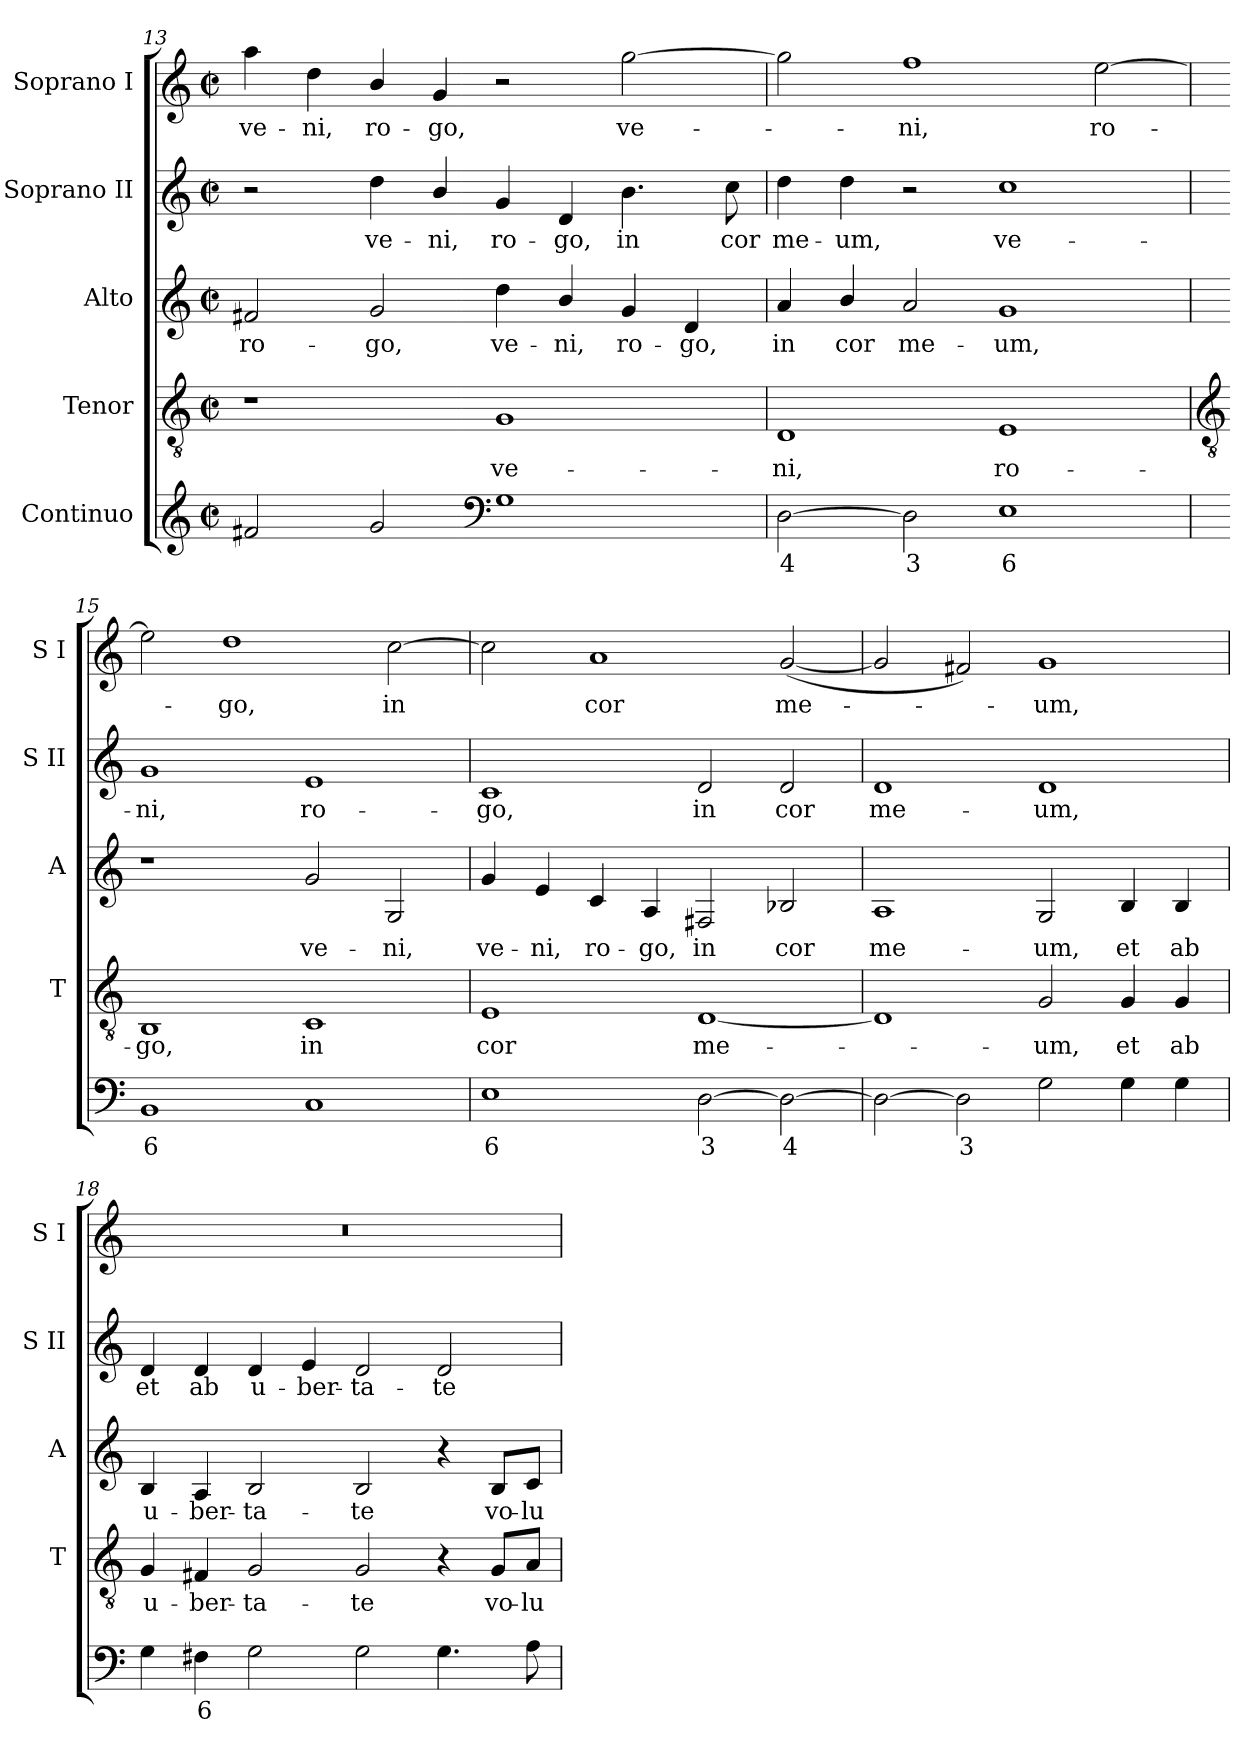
**kern	**text	**kern	**text	**kern	**text	**kern	**text	**kern	**text
*part5	*part5	*part4	*part4	*part3	*part3	*part2	*part2	*part1	*part1
*staff5	*staff5	*staff4	*staff4	*staff3	*staff3	*staff2	*staff2	*staff1	*staff1
*I"Continuo	*	*I"Tenor	*	*I"Alto	*	*I"Soprano II	*	*I"Soprano I	*
*	*	*I'T	*	*I'A	*	*I'S II	*	*I'S I	*
*clefG2	*	*clefGv2	*	*clefG2	*	*clefG2	*	*clefG2	*
*k[]	*	*k[]	*	*k[]	*	*k[]	*	*k[]	*
*C:	*	*C:	*	*C:	*	*C:	*	*C:	*
*M4/2	*	*M4/2	*	*M4/2	*	*M4/2	*	*M4/2	*
*met(c|)	*	*met(c|)	*	*met(c|)	*	*met(c|)	*	*met(c|)	*
=13	=13	=13	=13	=13	=13	=13	=13	=13	=13
!	!	!	!	!	!LO:LY:b	!	!	!	!LO:LY:b
2f#X	.	1r	.	2f#X	ro-	2r	.	4aa	ve-
!	!	!	!	!	!	!	!	!	!LO:LY:b
.	.	.	.	.	.	.	.	4dd	-ni,
!	!	!	!	!	!LO:LY:b	!	!LO:LY:b	!	!LO:LY:b
2g	.	.	.	2g	-go,	4dd	ve-	4b/	ro-
!	!	!	!	!	!	!	!LO:LY:b	!	!LO:LY:b
.	.	.	.	.	.	4b/	-ni,	4g	-go,
*clefF4	*	*	*	*	*	*	*	*	*
!	!	!	!LO:LY:b	!	!LO:LY:b	!	!LO:LY:b	!	!
1G	.	1G	ve-	4dd	ve-	4g	ro-	2r	.
!	!	!	!	!	!LO:LY:b	!	!LO:LY:b	!	!
.	.	.	.	4b/	-ni,	4d	-go,	.	.
!	!	!	!	!	!LO:LY:b	!	!LO:LY:b	!	!LO:LY:b
.	.	.	.	4g	ro-	4.b	in	[2gg	ve-
!	!	!	!	!	!LO:LY:b	!	!	!	!
.	.	.	.	4d	-go,	.	.	.	.
!	!	!	!	!	!	!	!LO:LY:b	!	!
.	.	.	.	.	.	8cc	cor	.	.
=14	=14	=14	=14	=14	=14	=14	=14	=14	=14
!	!LO:LY:b	!	!LO:LY:b	!	!LO:LY:b	!	!LO:LY:b	!	!
[2D	4	1D	-ni,	4a	in	4dd	me-	2gg]	.
!	!	!	!	!	!LO:LY:b	!	!LO:LY:b	!	!
.	.	.	.	4b/	cor	4dd	-um,	.	.
!	!LO:LY:b	!	!	!	!LO:LY:b	!	!	!	!LO:LY:b
2D]	3	.	.	2a	me-	2r	.	1ff	ni,
!	!LO:LY:b	!	!LO:LY:b	!	!LO:LY:b	!	!LO:LY:b	!	!
1E	6	1E	ro-	1g	-um,	1cc	ve-	.	.
!	!	!	!	!	!	!	!	!	!LO:LY:b
.	.	.	.	.	.	.	.	[2ee	ro-
!!LO:LB:g=z
=15	=15	=15	=15	=15	=15	=15	=15	=15	=15
*	*	*clefGv2	*	*	*	*	*	*	*
!	!LO:LY:b	!	!LO:LY:b	!	!	!	!LO:LY:b	!	!
1BB	6	1BB	-go,	1r	.	1g	-ni,	2ee]	.
!	!	!	!	!	!	!	!	!	!LO:LY:b
.	.	.	.	.	.	.	.	1dd	go,
!	!	!	!LO:LY:b	!	!LO:LY:b	!	!LO:LY:b	!	!
1C	.	1C	in	2g	ve-	1e	ro-	.	.
!	!	!	!	!	!LO:LY:b	!	!	!	!LO:LY:b
.	.	.	.	2G	-ni,	.	.	[2cc	in
=16	=16	=16	=16	=16	=16	=16	=16	=16	=16
!	!LO:LY:b	!	!LO:LY:b	!	!LO:LY:b	!	!LO:LY:b	!	!
1E	6	1E	cor	4g	ve-	1c	-go,	2cc]	.
!	!	!	!	!	!LO:LY:b	!	!	!	!
.	.	.	.	4e	-ni,	.	.	.	.
!	!	!	!	!	!LO:LY:b	!	!	!	!LO:LY:b
.	.	.	.	4c	ro-	.	.	1a	cor
!	!	!	!	!	!LO:LY:b	!	!	!	!
.	.	.	.	4A	-go,	.	.	.	.
!	!LO:LY:b	!	!LO:LY:b	!	!LO:LY:b	!	!LO:LY:b	!	!
[2D	3	[1D	me-	2F#X	in	2d	in	.	.
!	!LO:LY:b	!	!	!	!LO:LY:b	!	!LO:LY:b	!	!LO:LY:b
2D_	4	.	.	2B-X	cor	2d	cor	(<[2g	me-
=17	=17	=17	=17	=17	=17	=17	=17	=17	=17
!	!	!	!	!	!LO:LY:b	!	!LO:LY:b	!	!
2D_	.	1D]	.	1A	me-	1d	me-	2g]	.
!	!LO:LY:b	!	!	!	!	!	!	!	!
2D]	3	.	.	.	.	.	.	2f#X)	.
!	!	!	!LO:LY:b	!	!LO:LY:b	!	!LO:LY:b	!	!LO:LY:b
2G	.	2G	um,	2G	-um,	1d	-um,	1g	um,
!	!	!	!LO:LY:b	!	!LO:LY:b	!	!	!	!
4G	.	4G	et	4B	et	.	.	.	.
!	!	!	!LO:LY:b	!	!LO:LY:b	!	!	!	!
4G	.	4G	ab	4B	ab	.	.	.	.
=18	=18	=18	=18	=18	=18	=18	=18	=18	=18
!	!	!	!LO:LY:b	!	!LO:LY:b	!	!LO:LY:b	!	!
4G	.	4G	u-	4B	u-	4d	et	0r	.
!	!LO:LY:b	!	!LO:LY:b	!	!LO:LY:b	!	!LO:LY:b	!	!
4F#X	6	4F#X	-ber-	4A	-ber-	4d	ab	.	.
!	!	!	!LO:LY:b	!	!LO:LY:b	!	!LO:LY:b	!	!
2G	.	2G	-ta-	2B	-ta-	4d	u-	.	.
!	!	!	!	!	!	!	!LO:LY:b	!	!
.	.	.	.	.	.	4e	-ber-	.	.
!	!	!	!LO:LY:b	!	!LO:LY:b	!	!LO:LY:b	!	!
2G	.	2G	-te	2B	-te	2d	-ta-	.	.
!	!	!	!	!	!	!	!LO:LY:b	!	!
4.G	.	4r	.	4r	.	2d	-te	.	.
!	!	!	!LO:LY:b	!	!LO:LY:b	!	!	!	!
.	.	8G/L	vo-	8B/L	vo-	.	.	.	.
!	!	!	!LO:LY:b	!	!LO:LY:b	!	!	!	!
8A	.	8A/J	-lu-	8c/J	-lu-	.	.	.	.
=	=	=	=	=	=	=	=	=	=
*-	*-	*-	*-	*-	*-	*-	*-	*-	*-
